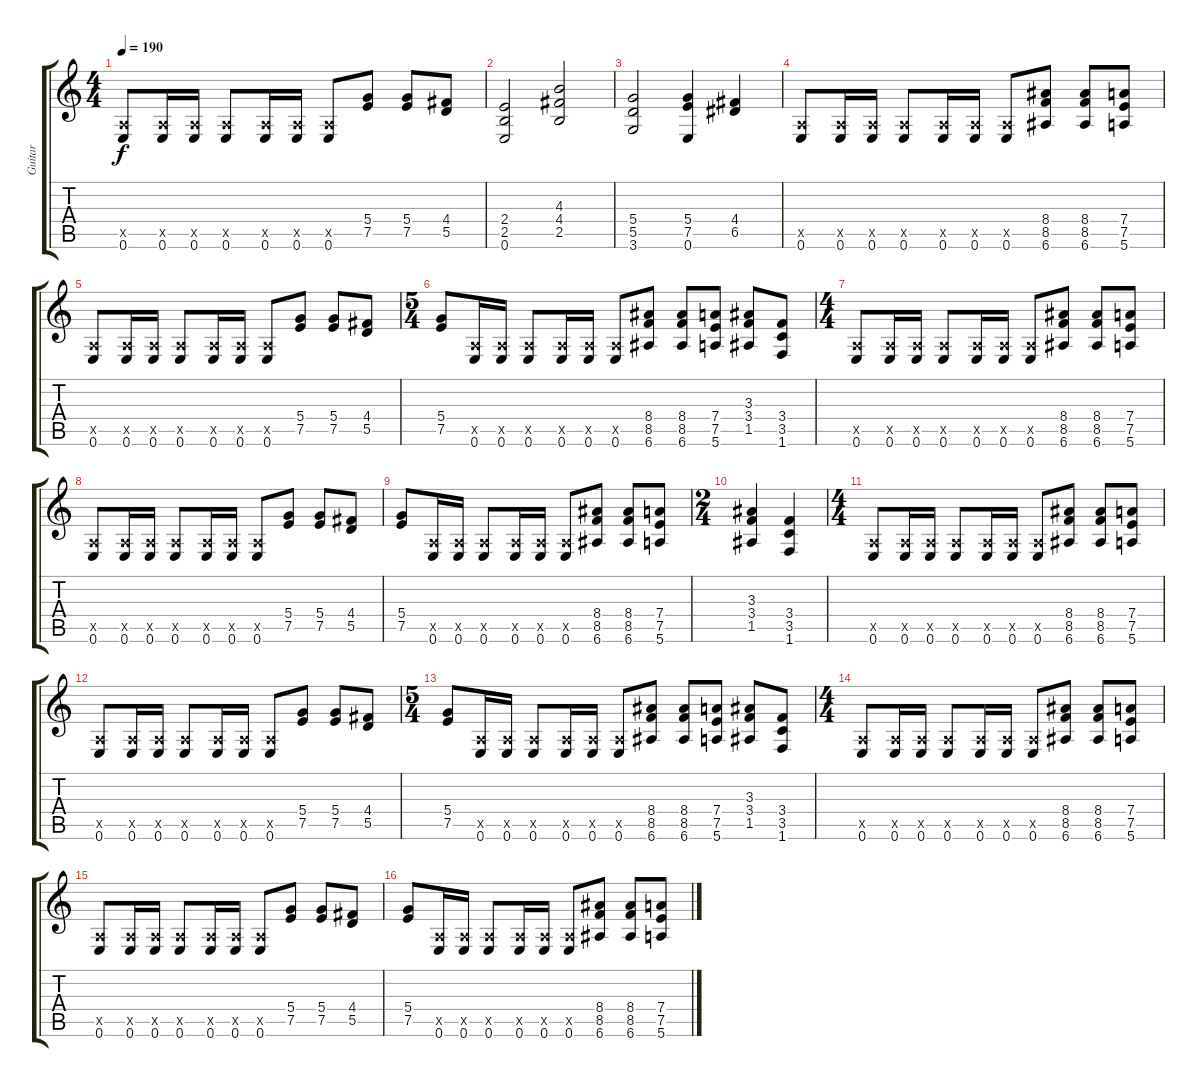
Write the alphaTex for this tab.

\track ("Guitar" "Guitar") {mute instrument acousticguitarsteel}
\staff {score tabs}
\tuning (E4 B3 G3 D3 A2 E2) {hide}
\ts (4 4)
\tempo 190
\clef g2
\ks c
(0.5{x} 0.6).8{dy f} (0.5{x} 0.6).16 (0.5{x} 0.6).16 (0.5{x} 0.6).8 (0.5{x} 0.6).16 (0.5{x} 0.6).16 (0.5{x} 0.6).8 (5.4 7.5).8 (5.4 7.5).8 (4.4 5.5).8 |
(2.4 2.5 0.6).2 (4.3 4.4 2.5).2 |
(5.4 5.5 3.6).2 (5.4 7.5 0.6).4 (4.4 6.5).4 |
(0.5{x} 0.6).8 (0.5{x} 0.6).16 (0.5{x} 0.6).16 (0.5{x} 0.6).8 (0.5{x} 0.6).16 (0.5{x} 0.6).16 (0.5{x} 0.6).8 (8.4 8.5 6.6).8 (8.4 8.5 6.6).8 (7.4 7.5 5.6).8 |
(0.5{x} 0.6).8 (0.5{x} 0.6).16 (0.5{x} 0.6).16 (0.5{x} 0.6).8 (0.5{x} 0.6).16 (0.5{x} 0.6).16 (0.5{x} 0.6).8 (5.4 7.5).8 (5.4 7.5).8 (4.4 5.5).8 |
\ts (5 4)
(5.4 7.5).8 (0.5{x} 0.6).16 (0.5{x} 0.6).16 (0.5{x} 0.6).8 (0.5{x} 0.6).16 (0.5{x} 0.6).16 (0.5{x} 0.6).8 (8.4 8.5 6.6).8 (8.4 8.5 6.6).8 (7.4 7.5 5.6).8 (3.3 3.4 1.5).8 (3.4 3.5 1.6).8 |
\ts (4 4)
(0.5{x} 0.6).8 (0.5{x} 0.6).16 (0.5{x} 0.6).16 (0.5{x} 0.6).8 (0.5{x} 0.6).16 (0.5{x} 0.6).16 (0.5{x} 0.6).8 (8.4 8.5 6.6).8 (8.4 8.5 6.6).8 (7.4 7.5 5.6).8 |
(0.5{x} 0.6).8 (0.5{x} 0.6).16 (0.5{x} 0.6).16 (0.5{x} 0.6).8 (0.5{x} 0.6).16 (0.5{x} 0.6).16 (0.5{x} 0.6).8 (5.4 7.5).8 (5.4 7.5).8 (4.4 5.5).8 |
(5.4 7.5).8 (0.5{x} 0.6).16 (0.5{x} 0.6).16 (0.5{x} 0.6).8 (0.5{x} 0.6).16 (0.5{x} 0.6).16 (0.5{x} 0.6).8 (8.4 8.5 6.6).8 (8.4 8.5 6.6).8 (7.4 7.5 5.6).8 |
\ts (2 4)
(3.3 3.4 1.5).4 (3.4 3.5 1.6).4 |
\ts (4 4)
(0.5{x} 0.6).8 (0.5{x} 0.6).16 (0.5{x} 0.6).16 (0.5{x} 0.6).8 (0.5{x} 0.6).16 (0.5{x} 0.6).16 (0.5{x} 0.6).8 (8.4 8.5 6.6).8 (8.4 8.5 6.6).8 (7.4 7.5 5.6).8 |
(0.5{x} 0.6).8 (0.5{x} 0.6).16 (0.5{x} 0.6).16 (0.5{x} 0.6).8 (0.5{x} 0.6).16 (0.5{x} 0.6).16 (0.5{x} 0.6).8 (5.4 7.5).8 (5.4 7.5).8 (4.4 5.5).8 |
\ts (5 4)
(5.4 7.5).8 (0.5{x} 0.6).16 (0.5{x} 0.6).16 (0.5{x} 0.6).8 (0.5{x} 0.6).16 (0.5{x} 0.6).16 (0.5{x} 0.6).8 (8.4 8.5 6.6).8 (8.4 8.5 6.6).8 (7.4 7.5 5.6).8 (3.3 3.4 1.5).8 (3.4 3.5 1.6).8 |
\ts (4 4)
(0.5{x} 0.6).8 (0.5{x} 0.6).16 (0.5{x} 0.6).16 (0.5{x} 0.6).8 (0.5{x} 0.6).16 (0.5{x} 0.6).16 (0.5{x} 0.6).8 (8.4 8.5 6.6).8 (8.4 8.5 6.6).8 (7.4 7.5 5.6).8 |
(0.5{x} 0.6).8 (0.5{x} 0.6).16 (0.5{x} 0.6).16 (0.5{x} 0.6).8 (0.5{x} 0.6).16 (0.5{x} 0.6).16 (0.5{x} 0.6).8 (5.4 7.5).8 (5.4 7.5).8 (4.4 5.5).8 |
(5.4 7.5).8 (0.5{x} 0.6).16 (0.5{x} 0.6).16 (0.5{x} 0.6).8 (0.5{x} 0.6).16 (0.5{x} 0.6).16 (0.5{x} 0.6).8 (8.4 8.5 6.6).8 (8.4 8.5 6.6).8 (7.4 7.5 5.6).8
